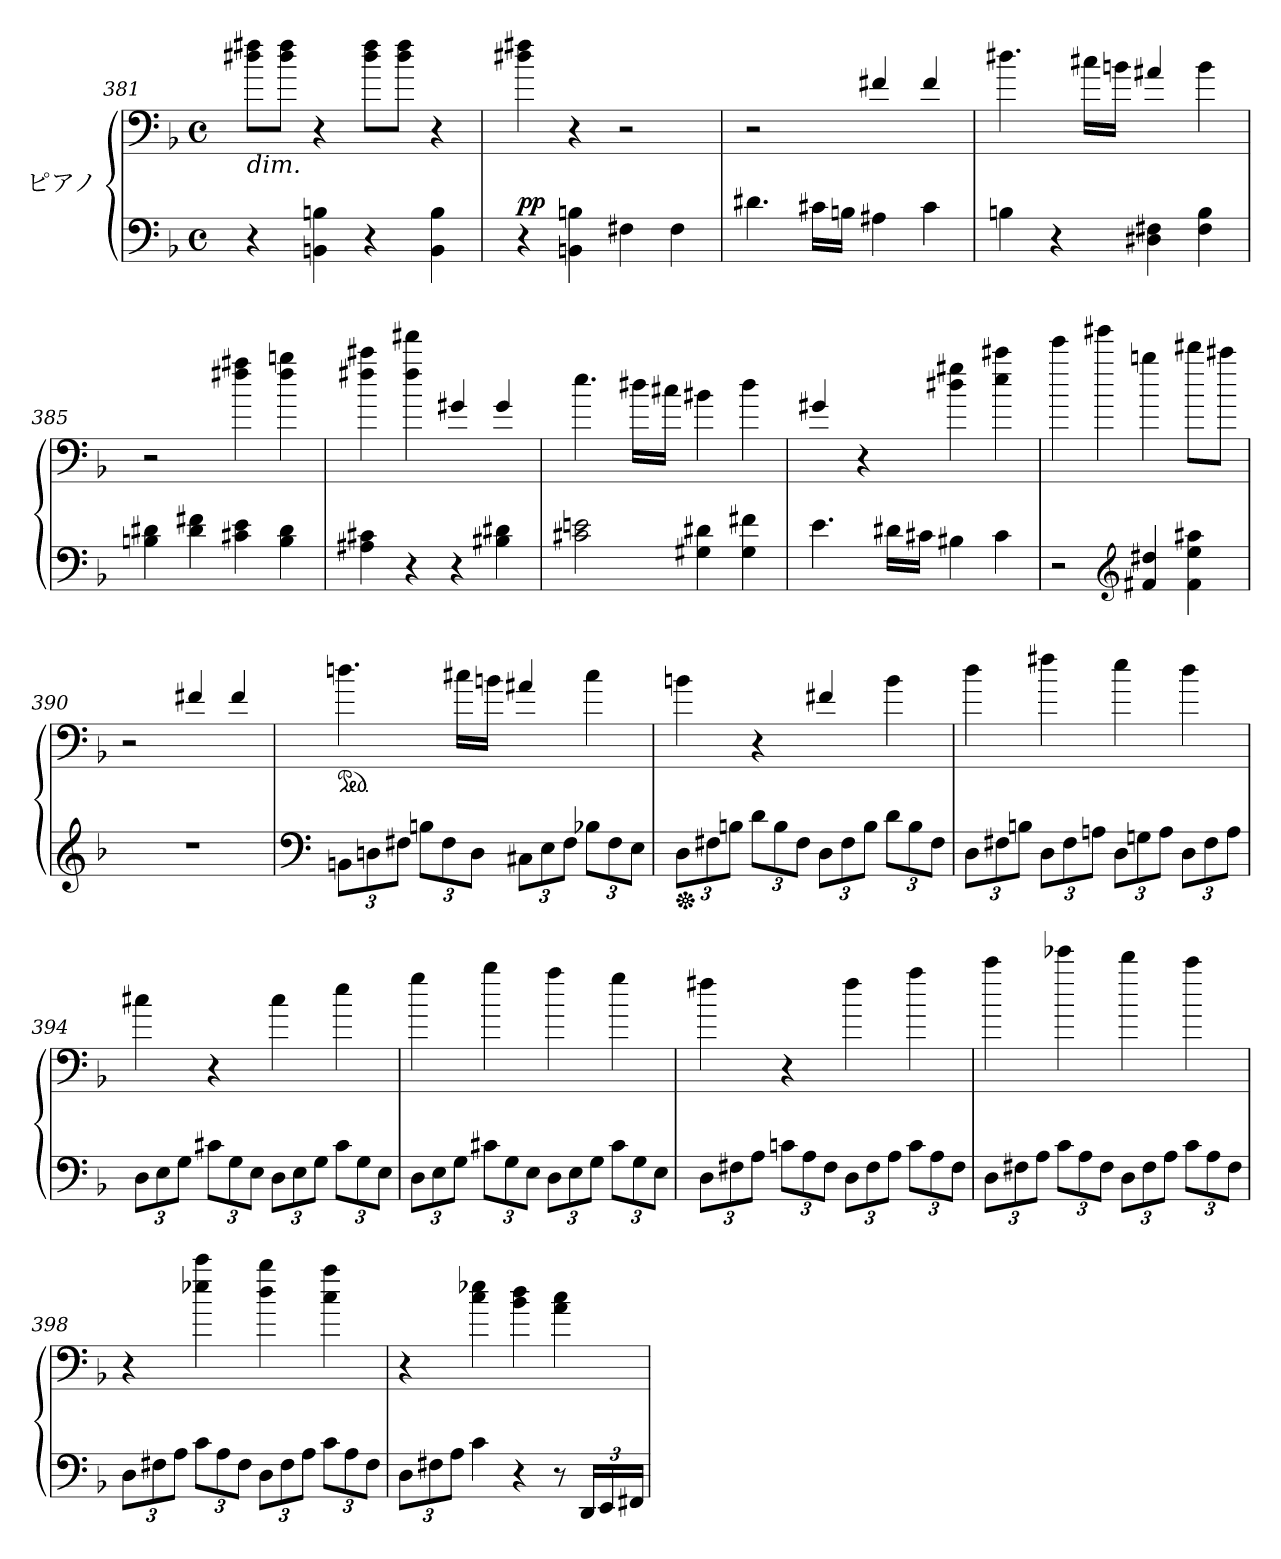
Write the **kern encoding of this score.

**kern	**kern	**dynam
*part1	*part1	*part1
*staff2	*staff1	*staff1/2
*I"ピアノ	*	*
*clefF4	*clefF4	*
*k[b-]	*k[b-]	*
*M4/4	*M4/4	*
*met(c)	*met(c)	*
=381	=381	=381
!	!LO:TX:b:i:t=dim.	!
4r	8dd#X\ 8ff#X\L	.
.	8dd#\ 8ff#\J	.
4BBn\ 4Bn\	4r	.
4r	8dd#\ 8ff#\L	.
.	8dd#\ 8ff#\J	.
4BB\ 4B\	4r	.
=382	=382	=382
!	!	!LO:DY:a=2
4r	4dd#X\ 4ff#X\	pp
4BBn\ 4Bn\	4r	.
4F#X\	2r	.
4F#\	.	.
=383	=383	=383
4.d#X\	2r	.
16c#X\LL	.	.
16Bn\JJ	.	.
4A#X\	4f#X/	.
4c#\	4f#/	.
=384	=384	=384
4Bn\	4.dd#X\	.
4r	.	.
.	16cc#X\LL	.
.	16bn\JJ	.
4D#X\ 4F#X\	4a#X/	.
4F#\ 4B\	4b\	.
!!LO:PB:g=z
=385	=385	=385
4Bn\ 4d#X\	2r	.
4d#\ 4f#X\	.	.
4c#X\ 4e\	4ff#X\ 4aa#X\	.
4B\ 4d#\	4ff#\ 4bbn\	.
=386	=386	=386
4A#X\ 4c#X\	4ff#X\ 4ccc#X\	.
4r	4ff#\ 4fff#X\	.
4r	4g#X/	.
4B#X\ 4d#X\	4g#/	.
=387	=387	=387
2c#X\ 2en\	4.ee\	.
.	16dd#X\LL	.
.	16cc#X\JJ	.
4G#X\ 4d#X\	4b#X\	.
4G#\ 4f#X\	4dd#\	.
=388	=388	=388
4.e\	4g#X/	.
.	4r	.
16d#X\LL	.	.
16c#X\JJ	.	.
4B#X\	4dd#X\ 4gg#X\	.
4c#\	4ee\ 4ccc#X\	.
!!LO:LB:g=z
=389	=389	=389
2r	4eee\	.
.	4ggg#X\	.
*clefG2	*	*
4f#X/ 4dd#X/	4bbn\	.
4f#\ 4ee\ 4aa#X\	8ddd#X\L	.
.	8ccc#X\J	.
=390	=390	=390
1r	2r	.
.	4f#X/	.
.	4f#/	.
=391	=391	=391
*clefF4	*	*
*Xbrackettup	*	*
*	*ped	*
12BBn\L	4.ddn\	.
12Dn\	.	.
12F#X\J	.	.
12Bn\L	.	.
12F#\	.	.
.	16cc#X\LL	.
12D\J	.	.
.	16bn\JJ	.
12C#X\L	4a#X/	.
12E\	.	.
12F#\J	.	.
12B-X\L	4cc#\	.
12F#\	.	.
12E\J	.	.
!!LO:LB:g=z
=392	=392	=392
*Xped	*	*
12D\L	4bn\	.
12F#X\	.	.
12Bn\J	.	.
12d\L	4r	.
12B\	.	.
12F#\J	.	.
12D\L	4f#X/	.
12F#\	.	.
12B\J	.	.
12d\L	4b\	.
12B\	.	.
12F#\J	.	.
=393	=393	=393
12D\L	4dd\	.
12F#X\	.	.
12Bn\J	.	.
12D\L	4ff#X\	.
12F#\	.	.
12An\J	.	.
12D\L	4ee\	.
12Gn\	.	.
12A\J	.	.
12D\L	4dd\	.
12F#\	.	.
12A\J	.	.
=394	=394	=394
12D\L	4cc#X\	.
12E\	.	.
12G\J	.	.
12c#X\L	4r	.
12G\	.	.
12E\J	.	.
12D\L	4cc#\	.
12E\	.	.
12G\J	.	.
12c#\L	4ee\	.
12G\	.	.
12E\J	.	.
!!LO:LB:g=z
=395	=395	=395
12D\L	4gg\	.
12E\	.	.
12G\J	.	.
12c#X\L	4bb-\	.
12G\	.	.
12E\J	.	.
12D\L	4aa\	.
12E\	.	.
12G\J	.	.
12c#\L	4gg\	.
12G\	.	.
12E\J	.	.
=396	=396	=396
12D\L	4ff#X\	.
12F#X\	.	.
12A\J	.	.
12cn\L	4r	.
12A\	.	.
12F#\J	.	.
12D\L	4ff#\	.
12F#\	.	.
12A\J	.	.
12c\L	4aa\	.
12A\	.	.
12F#\J	.	.
=397	=397	=397
12D\L	4ccc\	.
12F#X\	.	.
12A\J	.	.
12c\L	4eee-X\	.
12A\	.	.
12F#\J	.	.
12D\L	4ddd\	.
12F#\	.	.
12A\J	.	.
12c\L	4ccc\	.
12A\	.	.
12F#\J	.	.
!!LO:LB:g=z
=398	=398	=398
12D\L	4r	.
12F#X\	.	.
12A\J	.	.
12c\L	4ee-X\ 4ccc\	.
12A\	.	.
12F#\J	.	.
12D\L	4dd\ 4bb-\	.
12F#\	.	.
12A\J	.	.
12c\L	4cc\ 4aa\	.
12A\	.	.
12F#\J	.	.
=399	=399	=399
12D\L	4r	.
12F#X\	.	.
12A\J	.	.
4c\	4cc\ 4ee-X\	.
4r	4b-\ 4dd\	.
8r	4a\ 4cc\	.
24DD/LL	.	.
24EE/	.	.
24FF#X/JJ	.	.
=	=	=
*-	*-	*-
